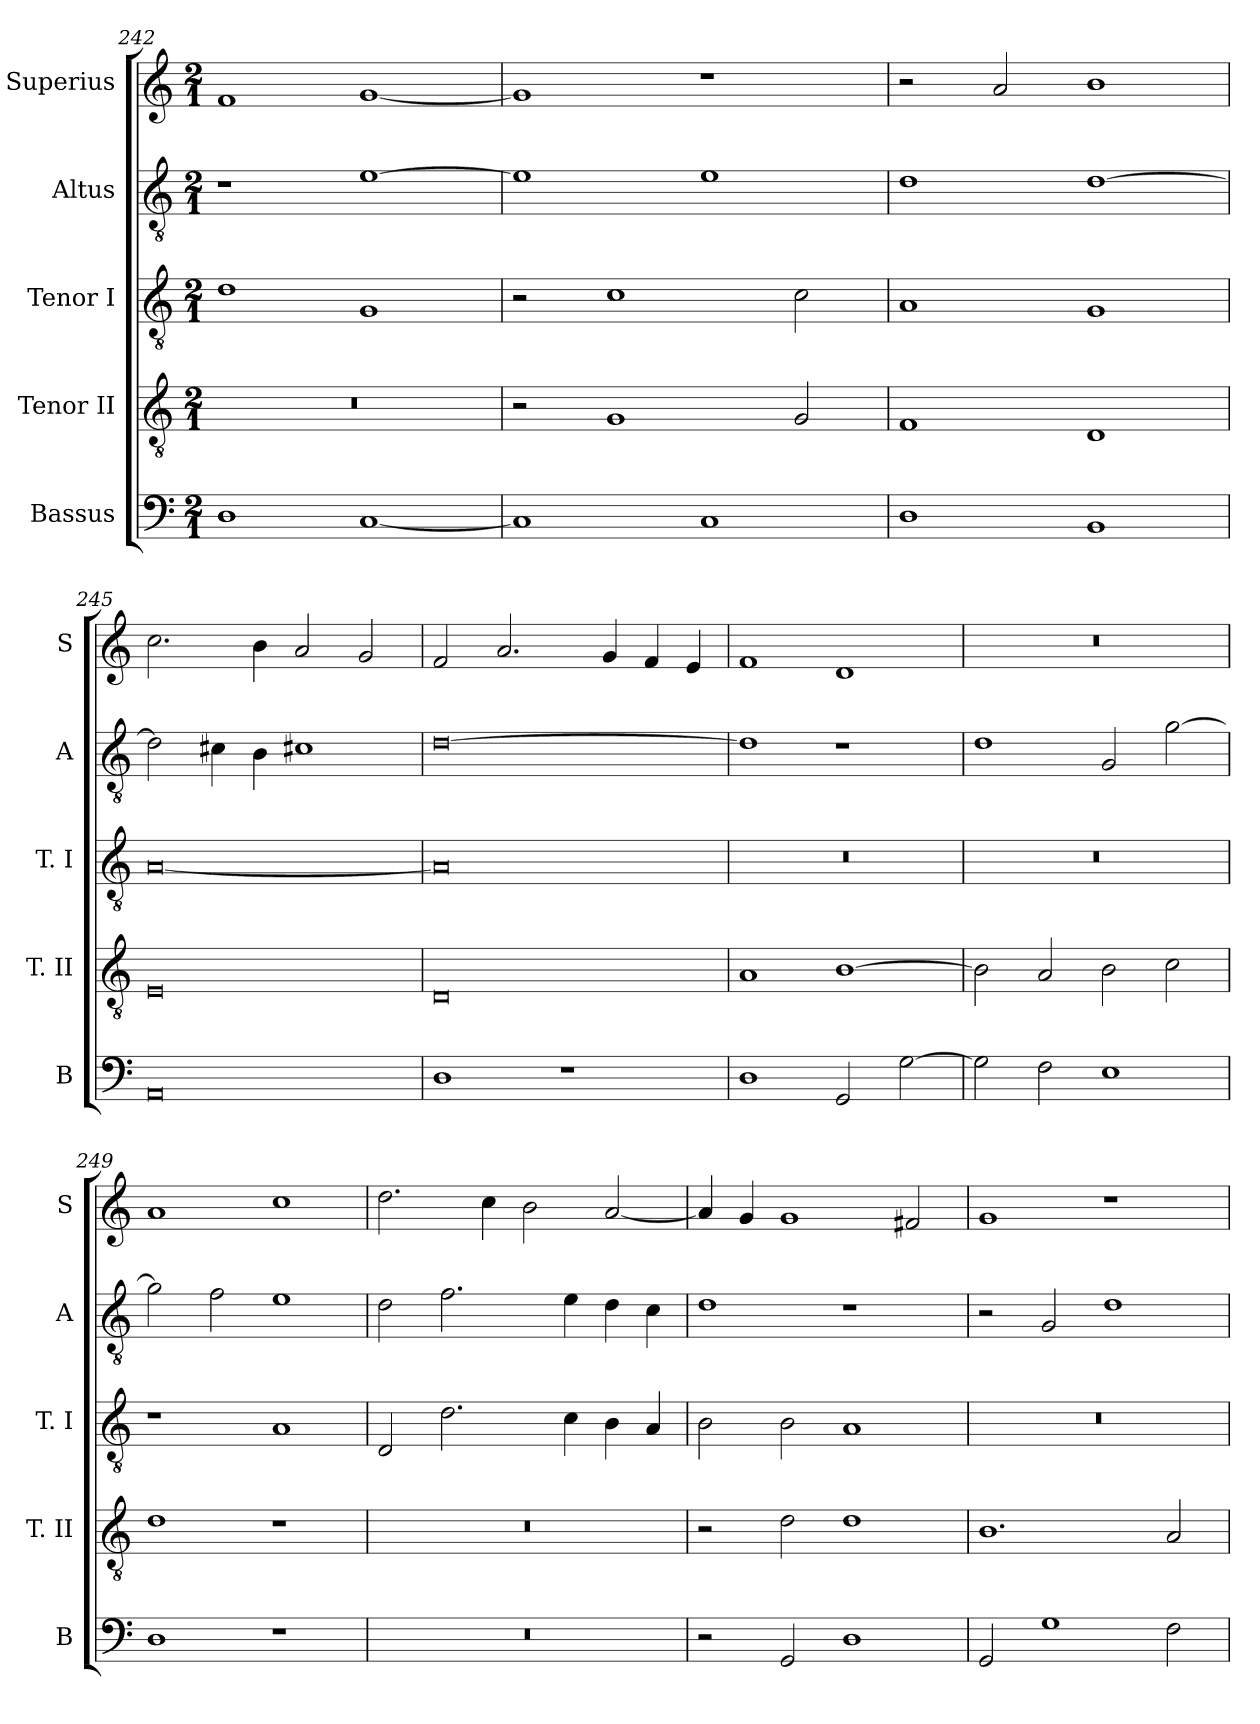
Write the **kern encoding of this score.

**kern	**kern	**kern	**kern	**kern
*part5	*part4	*part3	*part2	*part1
*staff5	*staff4	*staff3	*staff2	*staff1
*I"Bassus	*I"Tenor II	*I"Tenor I	*I"Altus	*I"Superius
*I'B	*I'T. II	*I'T. I	*I'A	*I'S
*clefF4	*clefGv2	*clefGv2	*clefGv2	*clefG2
*k[]	*k[]	*k[]	*k[]	*k[]
*C:	*C:	*C:	*C:	*C:
*M2/1	*M2/1	*M2/1	*M2/1	*M2/1
=242	=242	=242	=242	=242
1D	0r	1d	1r	1f
[1C	.	1G	[1e	[1g
=243	=243	=243	=243	=243
1C]	2r	2r	1e]	1g]
.	1G	1c	.	.
1C	.	.	1e	1r
.	2G	2c	.	.
=244	=244	=244	=244	=244
1D	1F	1A	1d	2r
.	.	.	.	2a
1BB	1D	1G	[1d	1b
=245	=245	=245	=245	=245
0AA	0E	[0A	2d]	2.cc
.	.	.	4c#X	.
.	.	.	4B	4b
.	.	.	1c#X	2a
.	.	.	.	2g
=246	=246	=246	=246	=246
1D	0D	0A]	[0d	2f
.	.	.	.	2.a
1r	.	.	.	.
.	.	.	.	4g
.	.	.	.	4f
.	.	.	.	4e
=247	=247	=247	=247	=247
1D	1A	0r	1d]	1f
2GG	[1B	.	1r	1d
[2G	.	.	.	.
=248	=248	=248	=248	=248
2G]	2B]	0r	1d	0r
2F	2A	.	.	.
1E	2B	.	2G	.
.	2c	.	[2g	.
=249	=249	=249	=249	=249
1D	1d	1r	2g]	1a
.	.	.	2f	.
1r	1r	1A	1e	1cc
=250	=250	=250	=250	=250
0r	0r	2D	2d	2.dd
.	.	2.d	2.f	.
.	.	.	.	4cc
.	.	.	.	2b
.	.	4c	4e	.
.	.	4B	4d	[2a
.	.	4A	4c	.
=251	=251	=251	=251	=251
2r	2r	2B	1d	4a]
.	.	.	.	4g
2GG	2d	2B	.	1g
1D	1d	1A	1r	.
.	.	.	.	2f#X
=252	=252	=252	=252	=252
2GG	1.B	0r	2r	1g
1G	.	.	2G	.
.	.	.	1d	1r
2F	2A	.	.	.
=	=	=	=	=
*-	*-	*-	*-	*-
